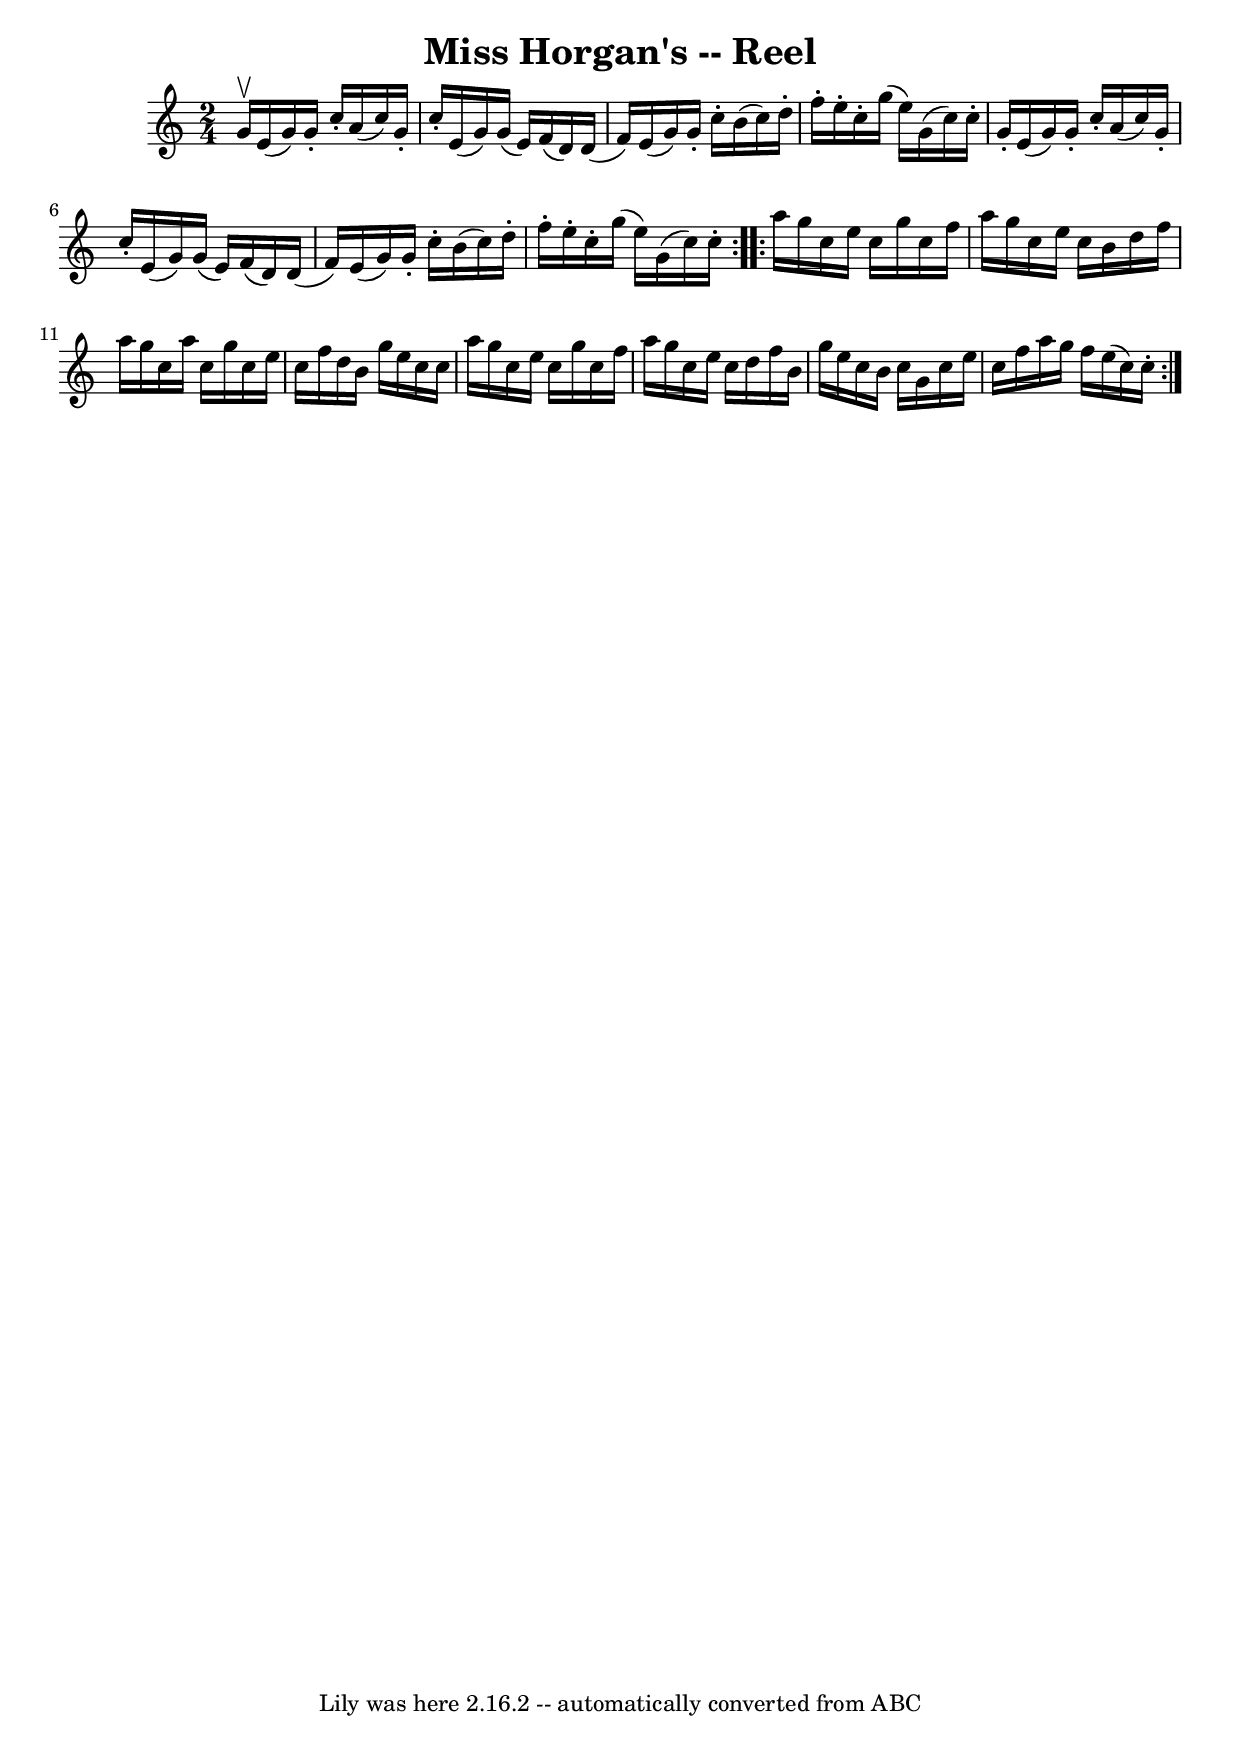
\version "2.16.2"
\include "Mammoth.ily"
\header {
  %% book = "Ryan's Mammoth Collection"
  crossRefNumber = "1"
  footnotes = "\\\\216"
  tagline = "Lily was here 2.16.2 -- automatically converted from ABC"
  title = "Miss Horgan's -- Reel"

}
voicedefault =  {



  \repeat volta 2 {

    \time 2/4 
    \key c \major g'16^\upbow  |
    e'16 (g'16) g'16-. c''16-. a'16 (c''16) g'16-. c''16-.    |
    e'16 (g'16 ) g'16 (e'16) f'16 (d'16) d'16 (f'16)   |
    e'16 (g'16) g'16-. c''16-. b'16 (c''16) d''16-. f''16-.    |
    e''16-. c''16-. g''16 (e''16) g'16 (c''16) c''16-. g'16-.   |
    e'16 (g'16) g'16-. c''16-. a'16 (c''16) g'16-. c''16-.    |
    e'16 (g'16) g'16 ( e'16) f'16 (d'16) d'16 (f'16)    |
    e'16 (g'16) g'16-. c''16-. b'16 (c''16) d''16-. f''16-.   |
    
    e''16-. c''16-. g''16 (e''16) g'16 (c''16) c''16-. 
  }   
  
  \repeat volta 2 { a''16   |
		    g''16 c''16 e''16 c''16 g''16 c''16 f''16 a''16     |
		    g''16 c''16 e''16 c''16 b'16 d''16 f''16 a''16     |
		    g''16 c''16 a''16 c''16 g''16 c''16 e''16 c''16     |
		    f''16 d''16 b'16 g''16 e''16 c''16 c''16 a''16     |
		    g''16 c''16 e''16 c''16 g''16 c''16 f''16 a''16     |
		    g''16 c''16 e''16 c''16 d''16 f''16 b'16 g''16     |
		    e''16 c''16 b'16 c''16 g'16 c''16 e''16 c''16     |
		    f''16   
		    a''16 g''16 f''16 e''16 (c''16) c''16-.   
		  }   

}

\score{
  <<

    \context Staff="default"
    {
      \voicedefault 
      
    }

  >>
  \layout {
    
  }
  \midi {
  }

}
